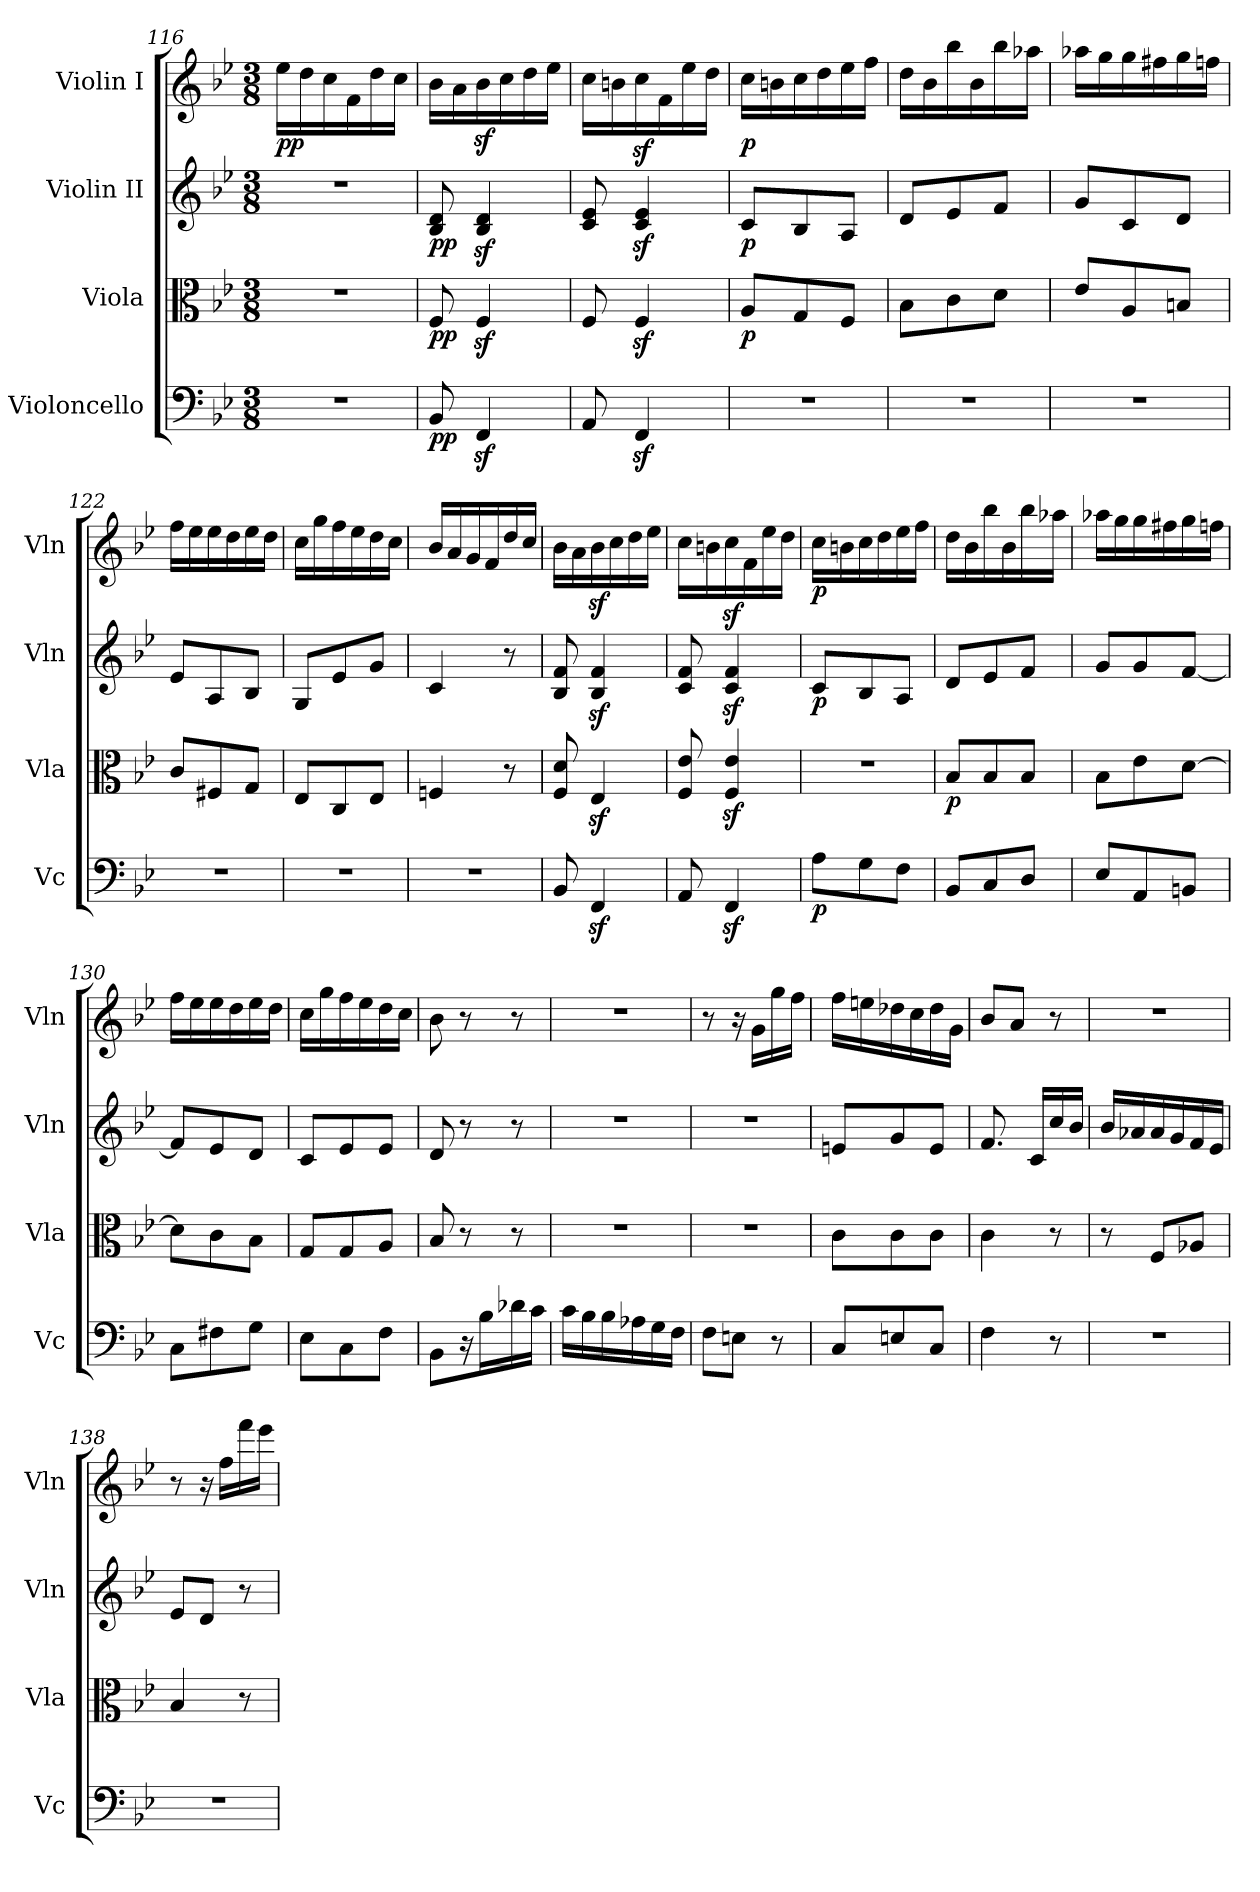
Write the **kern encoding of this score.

**kern	**dynam	**kern	**dynam	**kern	**dynam	**kern	**dynam
*part4	*part4	*part3	*part3	*part2	*part2	*part1	*part1
*staff4	*staff4	*staff3	*staff3	*staff2	*staff2	*staff1	*staff1
*I"Violoncello	*	*I"Viola	*	*I"Violin II	*	*I"Violin I	*
*I'Vc	*	*I'Vla	*	*I'Vln	*	*I'Vln	*
*clefF4	*	*clefC3	*	*clefG2	*	*clefG2	*
*k[b-e-]	*	*k[b-e-]	*	*k[b-e-]	*	*k[b-e-]	*
*M3/8	*	*M3/8	*	*M3/8	*	*M3/8	*
=116	=116	=116	=116	=116	=116	=116	=116
!	!	!	!	!	!	!	!LO:DY:b
4.r	.	4.r	.	4.r	.	16ee-\LL	pp
.	.	.	.	.	.	16dd\	.
.	.	.	.	.	.	16cc\	.
.	.	.	.	.	.	16f\	.
.	.	.	.	.	.	16dd\	.
.	.	.	.	.	.	16cc\JJ	.
=117	=117	=117	=117	=117	=117	=117	=117
!	!LO:DY:b	!	!LO:DY:b	!	!LO:DY:b	!	!
8BB-/	pp	8F/	pp	8B-/ 8d/	pp	16b-\LL	.
.	.	.	.	.	.	16a\	.
4FFz</	.	4Fz</	.	4B-/z< 4d/z<	.	16b-z<\	.
.	.	.	.	.	.	16cc\	.
.	.	.	.	.	.	16dd\	.
.	.	.	.	.	.	16ee-\JJ	.
=118	=118	=118	=118	=118	=118	=118	=118
8AA/	.	8F/	.	8c/ 8e-/	.	16cc\LL	.
.	.	.	.	.	.	16bn\	.
4FFz</	.	4Fz</	.	4c/z< 4e-/z<	.	16ccz<\	.
.	.	.	.	.	.	16f\	.
.	.	.	.	.	.	16ee-\	.
.	.	.	.	.	.	16dd\JJ	.
=119	=119	=119	=119	=119	=119	=119	=119
!	!	!	!LO:DY:b	!	!LO:DY:b	!	!LO:DY:b
4.r	.	8A/L	p	8c/L	p	16cc\LL	p
.	.	.	.	.	.	16bn\	.
.	.	8G/	.	8B-/	.	16cc\	.
.	.	.	.	.	.	16dd\	.
.	.	8F/J	.	8A/J	.	16ee-\	.
.	.	.	.	.	.	16ff\JJ	.
!!LO:PB:g=z
=120	=120	=120	=120	=120	=120	=120	=120
4.r	.	8B-\L	.	8d/L	.	16dd\LL	.
.	.	.	.	.	.	16b-\	.
.	.	8c\	.	8e-/	.	16bb-\	.
.	.	.	.	.	.	16b-\	.
.	.	8d\J	.	8f/J	.	16bb-\	.
.	.	.	.	.	.	16aa-X\JJ	.
=121	=121	=121	=121	=121	=121	=121	=121
4.r	.	8e-/L	.	8g/L	.	16aa-X\LL	.
.	.	.	.	.	.	16gg\	.
.	.	8A/	.	8c/	.	16gg\	.
.	.	.	.	.	.	16ff#X\	.
.	.	8Bn/J	.	8d/J	.	16gg\	.
.	.	.	.	.	.	16ffn\JJ	.
=122	=122	=122	=122	=122	=122	=122	=122
4.r	.	8c/L	.	8e-/L	.	16ff\LL	.
.	.	.	.	.	.	16ee-\	.
.	.	8F#X/	.	8A/	.	16ee-\	.
.	.	.	.	.	.	16dd\	.
.	.	8G/J	.	8B-/J	.	16ee-\	.
.	.	.	.	.	.	16dd\JJ	.
=123	=123	=123	=123	=123	=123	=123	=123
4.r	.	8E-/L	.	8G/L	.	16cc\LL	.
.	.	.	.	.	.	16gg\	.
.	.	8C/	.	8e-/	.	16ff\	.
.	.	.	.	.	.	16ee-\	.
.	.	8E-/J	.	8g/J	.	16dd\	.
.	.	.	.	.	.	16cc\JJ	.
=124	=124	=124	=124	=124	=124	=124	=124
4.r	.	4Fn/	.	4c/	.	16b-/LL	.
.	.	.	.	.	.	16a/	.
.	.	.	.	.	.	16g/	.
.	.	.	.	.	.	16f/	.
.	.	8r	.	8r	.	16dd/	.
.	.	.	.	.	.	16cc/JJ	.
=125	=125	=125	=125	=125	=125	=125	=125
8BB-/	.	8F/ 8d/	.	8B-/ 8f/	.	16b-\LL	.
.	.	.	.	.	.	16a\	.
4FFz</	.	4E-z</	.	4B-/z< 4f/z<	.	16b-z<\	.
.	.	.	.	.	.	16cc\	.
.	.	.	.	.	.	16dd\	.
.	.	.	.	.	.	16ee-\JJ	.
!!LO:LB:g=z
=126	=126	=126	=126	=126	=126	=126	=126
8AA/	.	8F/ 8e-/	.	8c/ 8f/	.	16cc\LL	.
.	.	.	.	.	.	16bn\	.
4FFz</	.	4F/z< 4e-/z<	.	4c/z< 4f/z<	.	16ccz<\	.
.	.	.	.	.	.	16f\	.
.	.	.	.	.	.	16ee-\	.
.	.	.	.	.	.	16dd\JJ	.
=127	=127	=127	=127	=127	=127	=127	=127
!	!LO:DY:b	!	!	!	!LO:DY:b	!	!LO:DY:b
8A\L	p	4.r	.	8c/L	p	16cc\LL	p
.	.	.	.	.	.	16bn\	.
8G\	.	.	.	8B-/	.	16cc\	.
.	.	.	.	.	.	16dd\	.
8F\J	.	.	.	8A/J	.	16ee-\	.
.	.	.	.	.	.	16ff\JJ	.
=128	=128	=128	=128	=128	=128	=128	=128
!	!	!	!LO:DY:b	!	!	!	!
8BB-/L	.	8B-/L	p	8d/L	.	16dd\LL	.
.	.	.	.	.	.	16b-\	.
8C/	.	8B-/	.	8e-/	.	16bb-\	.
.	.	.	.	.	.	16b-\	.
8D/J	.	8B-/J	.	8f/J	.	16bb-\	.
.	.	.	.	.	.	16aa-X\JJ	.
=129	=129	=129	=129	=129	=129	=129	=129
8E-/L	.	8B-\L	.	8g/L	.	16aa-X\LL	.
.	.	.	.	.	.	16gg\	.
8AA/	.	8e-\	.	8g/	.	16gg\	.
.	.	.	.	.	.	16ff#X\	.
8BBn/J	.	[8d\J	.	[8f/J	.	16gg\	.
.	.	.	.	.	.	16ffn\JJ	.
=130	=130	=130	=130	=130	=130	=130	=130
8C\L	.	8d\L]	.	8f/L]	.	16ff\LL	.
.	.	.	.	.	.	16ee-\	.
8F#X\	.	8c\	.	8e-/	.	16ee-\	.
.	.	.	.	.	.	16dd\	.
8G\J	.	8B-\J	.	8d/J	.	16ee-\	.
.	.	.	.	.	.	16dd\JJ	.
!!LO:PB:g=z
=131	=131	=131	=131	=131	=131	=131	=131
8E-\L	.	8G/L	.	8c/L	.	16cc\LL	.
.	.	.	.	.	.	16gg\	.
8C\	.	8G/	.	8e-/	.	16ff\	.
.	.	.	.	.	.	16ee-\	.
8F\J	.	8A/J	.	8e-/J	.	16dd\	.
.	.	.	.	.	.	16cc\JJ	.
!!LO:LB:g=z
=132	=132	=132	=132	=132	=132	=132	=132
8BB-\L	.	8B-/	.	8d/	.	8b-\	.
16r	.	8r	.	8r	.	8r	.
16B-\L	.	.	.	.	.	.	.
16d-X\	.	8r	.	8r	.	8r	.
16c\JJ	.	.	.	.	.	.	.
=133	=133	=133	=133	=133	=133	=133	=133
16c\LL	.	4.r	.	4.r	.	4.r	.
16B-\	.	.	.	.	.	.	.
16B-\	.	.	.	.	.	.	.
16A-X\	.	.	.	.	.	.	.
16G\	.	.	.	.	.	.	.
16F\JJ	.	.	.	.	.	.	.
=134	=134	=134	=134	=134	=134	=134	=134
8F\L	.	4.r	.	4.r	.	8r	.
8En\J	.	.	.	.	.	16r	.
.	.	.	.	.	.	16g\LL	.
8r	.	.	.	.	.	16gg\	.
.	.	.	.	.	.	16ff\JJ	.
=135	=135	=135	=135	=135	=135	=135	=135
8C/L	.	8c\L	.	8en/L	.	16ff\LL	.
.	.	.	.	.	.	16een\	.
8En/	.	8c\	.	8g/	.	16dd-X\	.
.	.	.	.	.	.	16cc\	.
8C/J	.	8c\J	.	8e/J	.	16dd-\	.
.	.	.	.	.	.	16g\JJ	.
=136	=136	=136	=136	=136	=136	=136	=136
4F\	.	4c\	.	8.f/	.	8b-/L	.
.	.	.	.	.	.	8a/J	.
.	.	.	.	16c/LL	.	.	.
8r	.	8r	.	16cc/	.	8r	.
.	.	.	.	16b-/JJ	.	.	.
!!LO:PB:g=z
=137	=137	=137	=137	=137	=137	=137	=137
4.r	.	8r	.	16b-/LL	.	4.r	.
.	.	.	.	16a-X/	.	.	.
.	.	8F/L	.	16a-/	.	.	.
.	.	.	.	16g/	.	.	.
.	.	8A-X/J	.	16f/	.	.	.
.	.	.	.	16e-/JJ	.	.	.
!!LO:PB:g=z
=138	=138	=138	=138	=138	=138	=138	=138
4.r	.	4B-/	.	8e-/L	.	8r	.
.	.	.	.	8d/J	.	16r	.
.	.	.	.	.	.	16ff\LL	.
.	.	8r	.	8r	.	16fff\	.
.	.	.	.	.	.	16eee-\JJ	.
=	=	=	=	=	=	=	=
*-	*-	*-	*-	*-	*-	*-	*-
